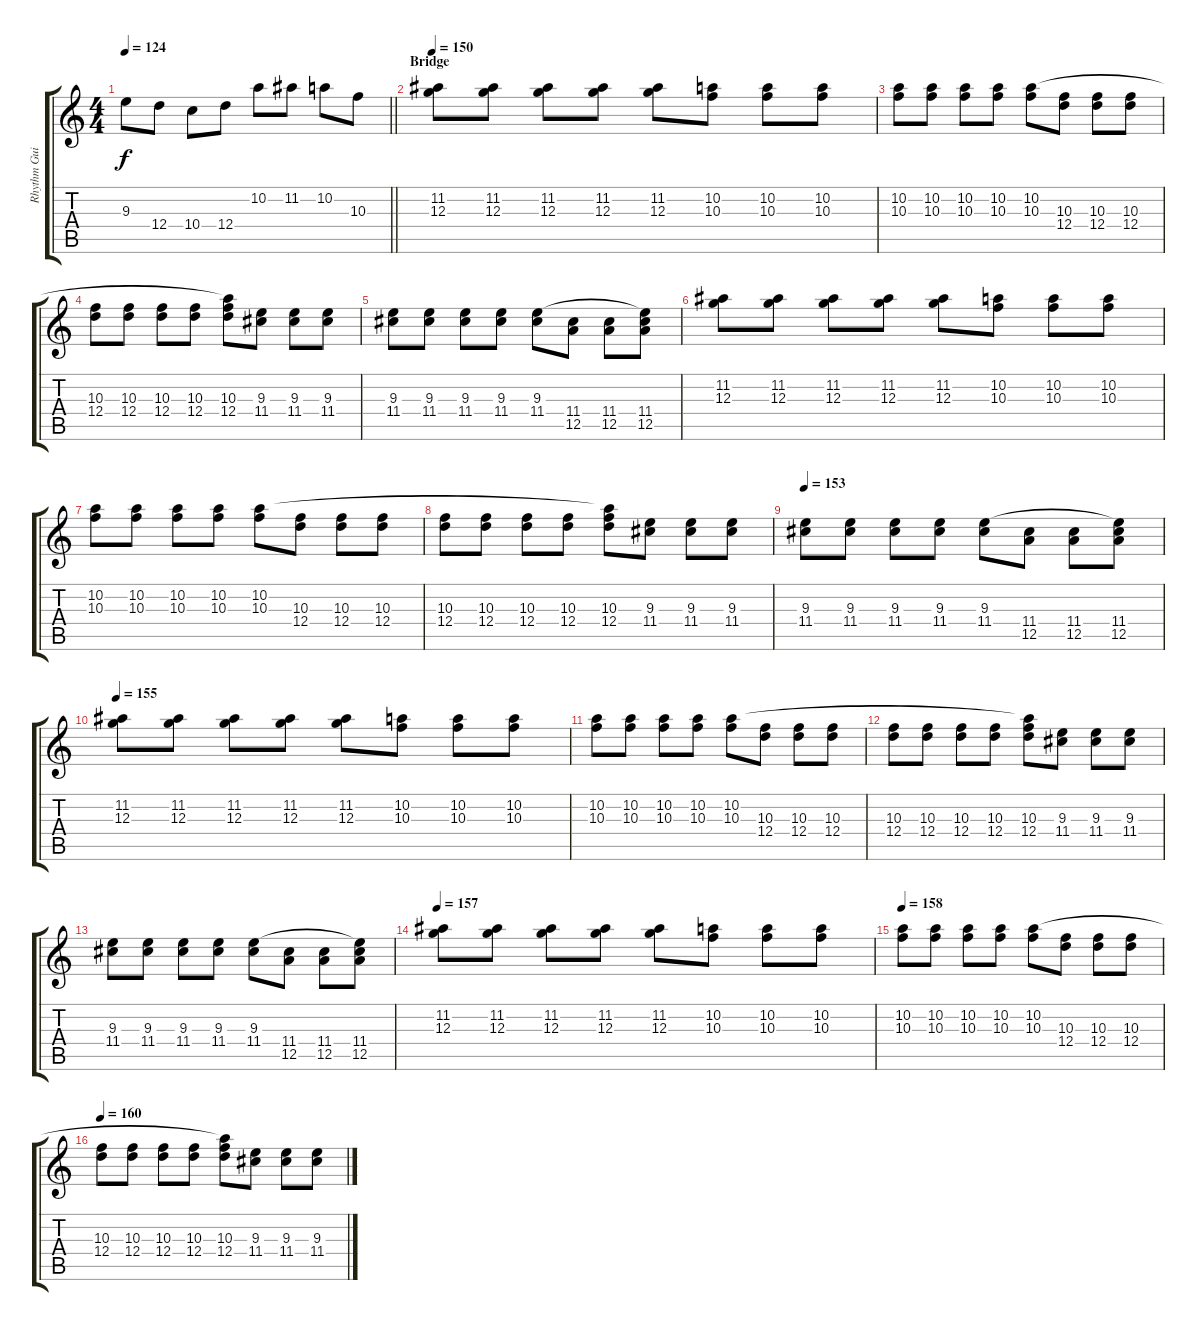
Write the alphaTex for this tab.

\track ("Rhythm Guitar II" "Rhythm Gui") {instrument overdrivenguitar}
\staff {score tabs}
\tuning (E4 B3 G3 D3 A2 D2) {hide}
\ts (4 4)
\tempo 124
\clef g2
\barLineRight lightlight
\ks c
9.3.8{dy f} 12.4.8 10.4.8 12.4.8 10.2.8 11.2.8 10.2.8 10.3.8 |
\section ("" "Bridge")
\tempo 150
(11.2 12.3).8 (11.2 12.3).8 (11.2 12.3).8 (11.2 12.3).8 (11.2 12.3).8 (10.2 10.3).8 (10.2 10.3).8 (10.2 10.3).8 |
(10.2 10.3).8 (10.2 10.3).8 (10.2 10.3).8 (10.2 10.3).8 (10.2 10.3).8 (10.3 12.4).8 (10.3 12.4).8 (10.3 12.4).8 |
(10.3 12.4).8 (10.3 12.4).8 (10.3 12.4).8 (10.3 12.4).8 (10.2{t} 10.3 12.4).8 (9.3 11.4).8 (9.3 11.4).8 (9.3 11.4).8 |
(9.3 11.4).8 (9.3 11.4).8 (9.3 11.4).8 (9.3 11.4).8 (9.3 11.4).8 (11.4 12.5).8 (11.4 12.5).8 (9.3{t} 11.4 12.5).8 |
(11.2 12.3).8 (11.2 12.3).8 (11.2 12.3).8 (11.2 12.3).8 (11.2 12.3).8 (10.2 10.3).8 (10.2 10.3).8 (10.2 10.3).8 |
(10.2 10.3).8 (10.2 10.3).8 (10.2 10.3).8 (10.2 10.3).8 (10.2 10.3).8 (10.3 12.4).8 (10.3 12.4).8 (10.3 12.4).8 |
(10.3 12.4).8 (10.3 12.4).8 (10.3 12.4).8 (10.3 12.4).8 (10.2{t} 10.3 12.4).8 (9.3 11.4).8 (9.3 11.4).8 (9.3 11.4).8 |
\tempo 153
(9.3 11.4).8 (9.3 11.4).8 (9.3 11.4).8 (9.3 11.4).8 (9.3 11.4).8 (11.4 12.5).8 (11.4 12.5).8 (9.3{t} 11.4 12.5).8 |
\tempo 155
(11.2 12.3).8 (11.2 12.3).8 (11.2 12.3).8 (11.2 12.3).8 (11.2 12.3).8 (10.2 10.3).8 (10.2 10.3).8 (10.2 10.3).8 |
(10.2 10.3).8 (10.2 10.3).8 (10.2 10.3).8 (10.2 10.3).8 (10.2 10.3).8 (10.3 12.4).8 (10.3 12.4).8 (10.3 12.4).8 |
(10.3 12.4).8 (10.3 12.4).8 (10.3 12.4).8 (10.3 12.4).8 (10.2{t} 10.3 12.4).8 (9.3 11.4).8 (9.3 11.4).8 (9.3 11.4).8 |
(9.3 11.4).8 (9.3 11.4).8 (9.3 11.4).8 (9.3 11.4).8 (9.3 11.4).8 (11.4 12.5).8 (11.4 12.5).8 (9.3{t} 11.4 12.5).8 |
\tempo 157
(11.2 12.3).8 (11.2 12.3).8 (11.2 12.3).8 (11.2 12.3).8 (11.2 12.3).8 (10.2 10.3).8 (10.2 10.3).8 (10.2 10.3).8 |
\tempo 158
(10.2 10.3).8 (10.2 10.3).8 (10.2 10.3).8 (10.2 10.3).8 (10.2 10.3).8 (10.3 12.4).8 (10.3 12.4).8 (10.3 12.4).8 |
\tempo 160
(10.3 12.4).8 (10.3 12.4).8 (10.3 12.4).8 (10.3 12.4).8 (10.2{t} 10.3 12.4).8 (9.3 11.4).8 (9.3 11.4).8 (9.3 11.4).8
